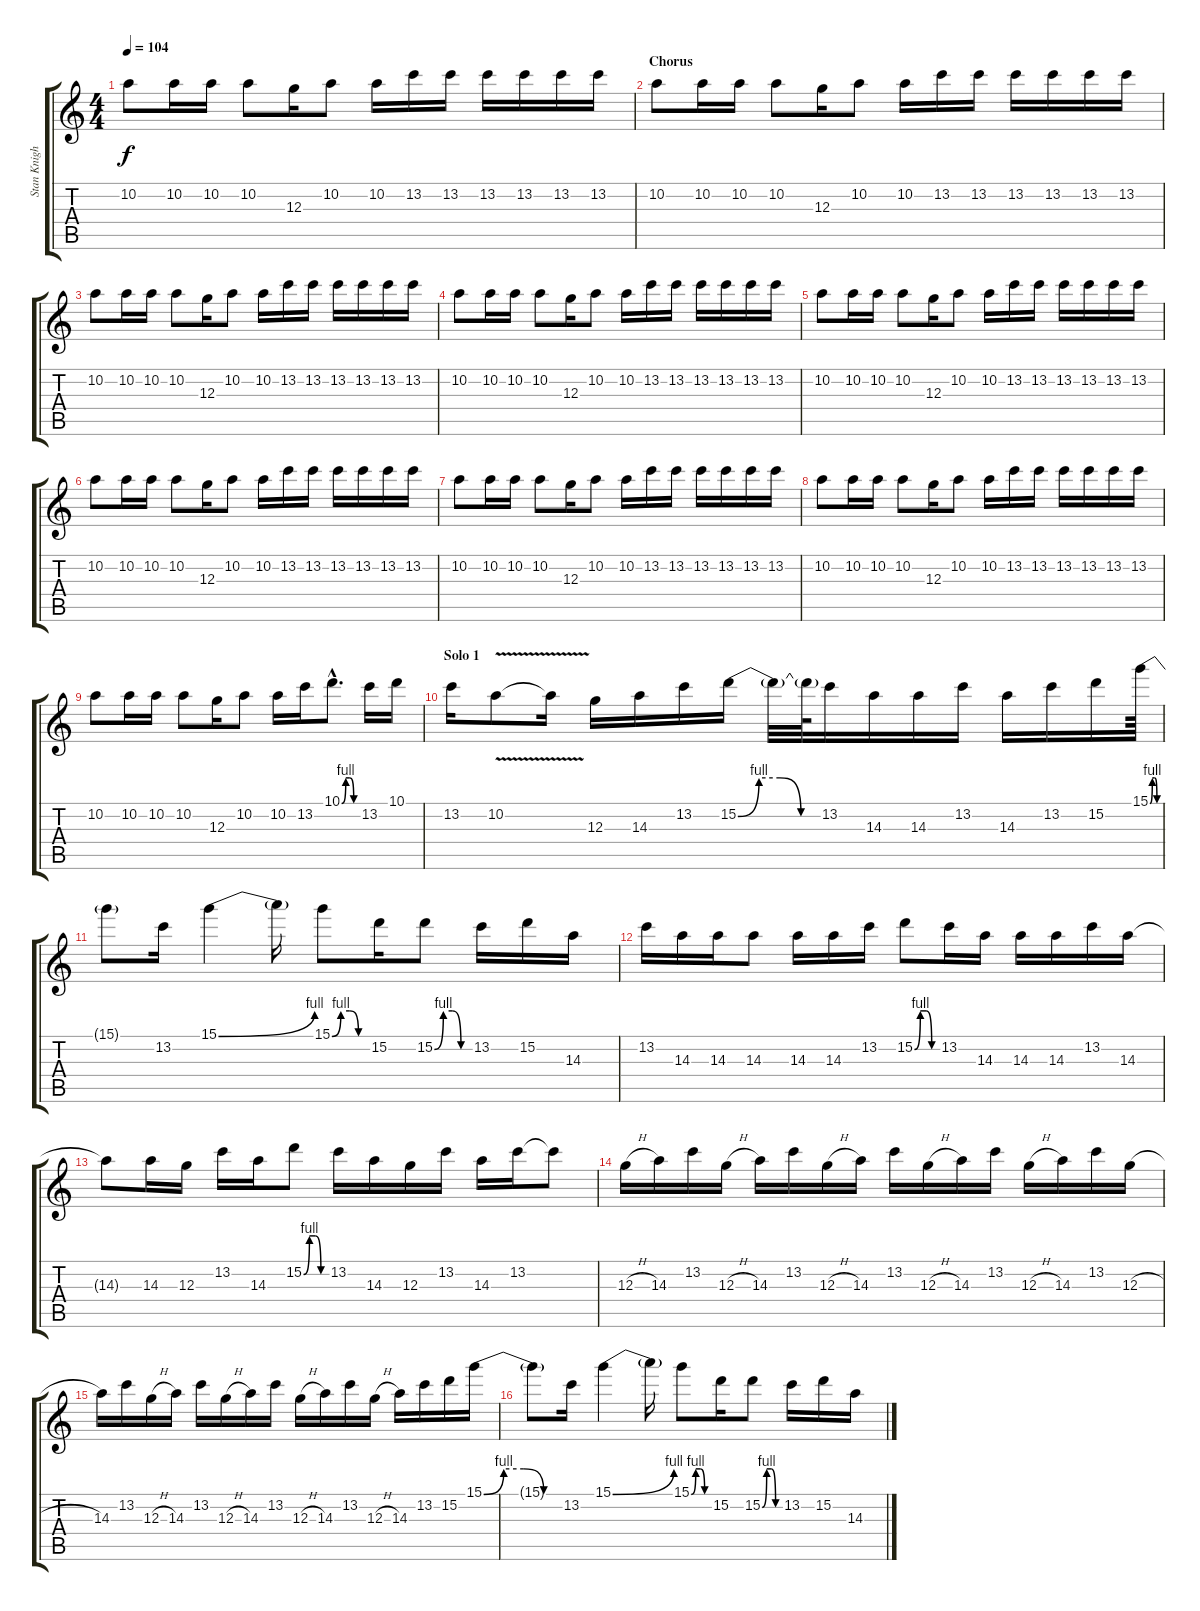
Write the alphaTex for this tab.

\track ("Stan Knight " "Stan Knigh") {instrument distortionguitar}
\staff {score tabs}
\tuning (E4 B3 G3 D3 A2 E2) {hide}
\ts (4 4)
\tempo 104
\clef g2
\ks c
10.2.8{dy f} 10.2.16 10.2.16 10.2.8 12.3.16 10.2.8 10.2.16 13.2.16 13.2.16 13.2.16 13.2.16 13.2.16 13.2.16 |
\section ("" "Chorus")
10.2.8 10.2.16 10.2.16 10.2.8 12.3.16 10.2.8 10.2.16 13.2.16 13.2.16 13.2.16 13.2.16 13.2.16 13.2.16 |
10.2.8 10.2.16 10.2.16 10.2.8 12.3.16 10.2.8 10.2.16 13.2.16 13.2.16 13.2.16 13.2.16 13.2.16 13.2.16 |
10.2.8 10.2.16 10.2.16 10.2.8 12.3.16 10.2.8 10.2.16 13.2.16 13.2.16 13.2.16 13.2.16 13.2.16 13.2.16 |
10.2.8 10.2.16 10.2.16 10.2.8 12.3.16 10.2.8 10.2.16 13.2.16 13.2.16 13.2.16 13.2.16 13.2.16 13.2.16 |
10.2.8 10.2.16 10.2.16 10.2.8 12.3.16 10.2.8 10.2.16 13.2.16 13.2.16 13.2.16 13.2.16 13.2.16 13.2.16 |
10.2.8 10.2.16 10.2.16 10.2.8 12.3.16 10.2.8 10.2.16 13.2.16 13.2.16 13.2.16 13.2.16 13.2.16 13.2.16 |
10.2.8 10.2.16 10.2.16 10.2.8 12.3.16 10.2.8 10.2.16 13.2.16 13.2.16 13.2.16 13.2.16 13.2.16 13.2.16 |
10.2.8 10.2.16 10.2.16 10.2.8 12.3.16 10.2.8 10.2.16 13.2.16 10.1{be (custom 0 0 15 4 30 4 45 0 60 0) hac}.8{d} 13.2.16 10.1.16 |
\section ("" "Solo 1")
13.2.16 10.2{v}.8 10.2{t}.16 12.3.16 14.3.16 13.2.16 15.2{be (custom 0 0 15 4 30 4 45 0 60 0)}.16 15.2{t}.32 15.2{t}.64 13.2.16 14.3.16 14.3.16 13.2.16 14.3.16 13.2.16 15.2.16 15.1{be (custom 0 0 15 4 30 4 45 0 60 0)}.64 |
15.1{t}.8 13.2.16 15.1{be (bend 0 0 60 4)}.4 15.1{t}.16 15.1{be (custom 0 0 15 4 30 4 45 0 60 0)}.8 15.2.16 15.2{be (custom 0 0 15 4 30 4 45 0 60 0)}.8 13.2.16 15.2.16 14.3.16 |
13.2.16 14.3.16 14.3.16 14.3.8 14.3.16 14.3.16 13.2.16 15.2{be (custom 0 0 15 4 30 4 45 0 60 0)}.8 13.2.16 14.3.16 14.3.16 14.3.16 13.2.16 14.3.16 |
14.3{t}.8 14.3.16 12.3.16 13.2.16 14.3.16 15.2{be (custom 0 0 15 4 30 4 45 0 60 0)}.8 13.2.16 14.3.16 12.3.16 13.2.16 14.3.16 13.2.16 13.2{t}.8 |
12.3{h}.16 14.3.16 13.2.16 12.3{h}.16 14.3.16 13.2.16 12.3{h}.16 14.3.16 13.2.16 12.3{h}.16 14.3.16 13.2.16 12.3{h}.16 14.3.16 13.2.16 12.3{h}.16 |
14.3.16 13.2.16 12.3{h}.16 14.3.16 13.2.16 12.3{h}.16 14.3.16 13.2.16 12.3{h}.16 14.3.16 13.2.16 12.3{h}.16 14.3.16 13.2.16 15.2.16 15.1{be (custom 0 0 15 4 30 4 45 0 60 0)}.16 |
15.1{t}.8 13.2.16 15.1{be (bend 0 0 60 4)}.4 15.1{t}.16 15.1{be (custom 0 0 15 4 30 4 45 0 60 0)}.8 15.2.16 15.2{be (custom 0 0 15 4 30 4 45 0 60 0)}.8 13.2.16 15.2.16 14.3.16
